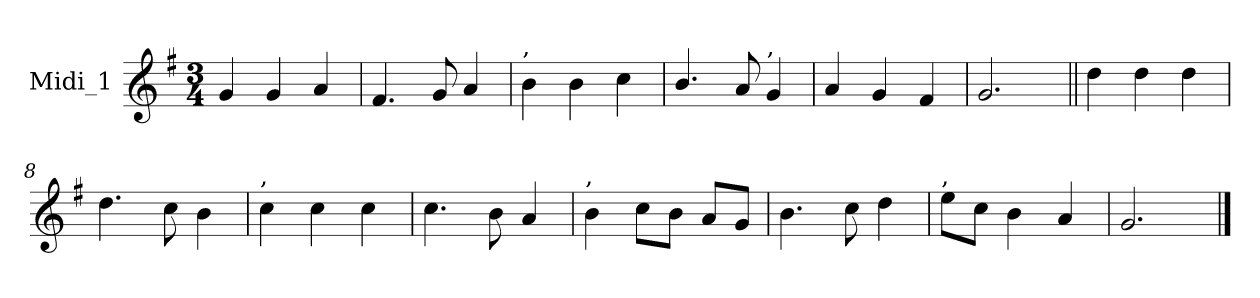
**kern
*part1
*staff1
*I"Midi_1
*clefG2
*k[f#]
*G:
*M3/4
=1
4g
4g
4a
=2
4.f#
8g
4a
=3
!LO:TX:a:t=,
4b
4b
4cc
=4
4.b/
8a
!LO:TX:a:t=,
4g
!!LO:LB:g=z
=5
4a
4g
4f#
=6
2.g
=7||
4dd
4dd
4dd
=8
4.dd
8cc
4b
=9
!LO:TX:a:t=,
4cc
4cc
4cc
!!LO:LB:g=z
=10
4.cc
8b
4a
=11
!LO:TX:a:t=,
4b
8ccL
8bJ
8aL
8gJ
=12
4.b
8cc
4dd
=13
!LO:TX:a:t=,
8eeL
8ccJ
4b
4a
=14
2.g
==
*-
